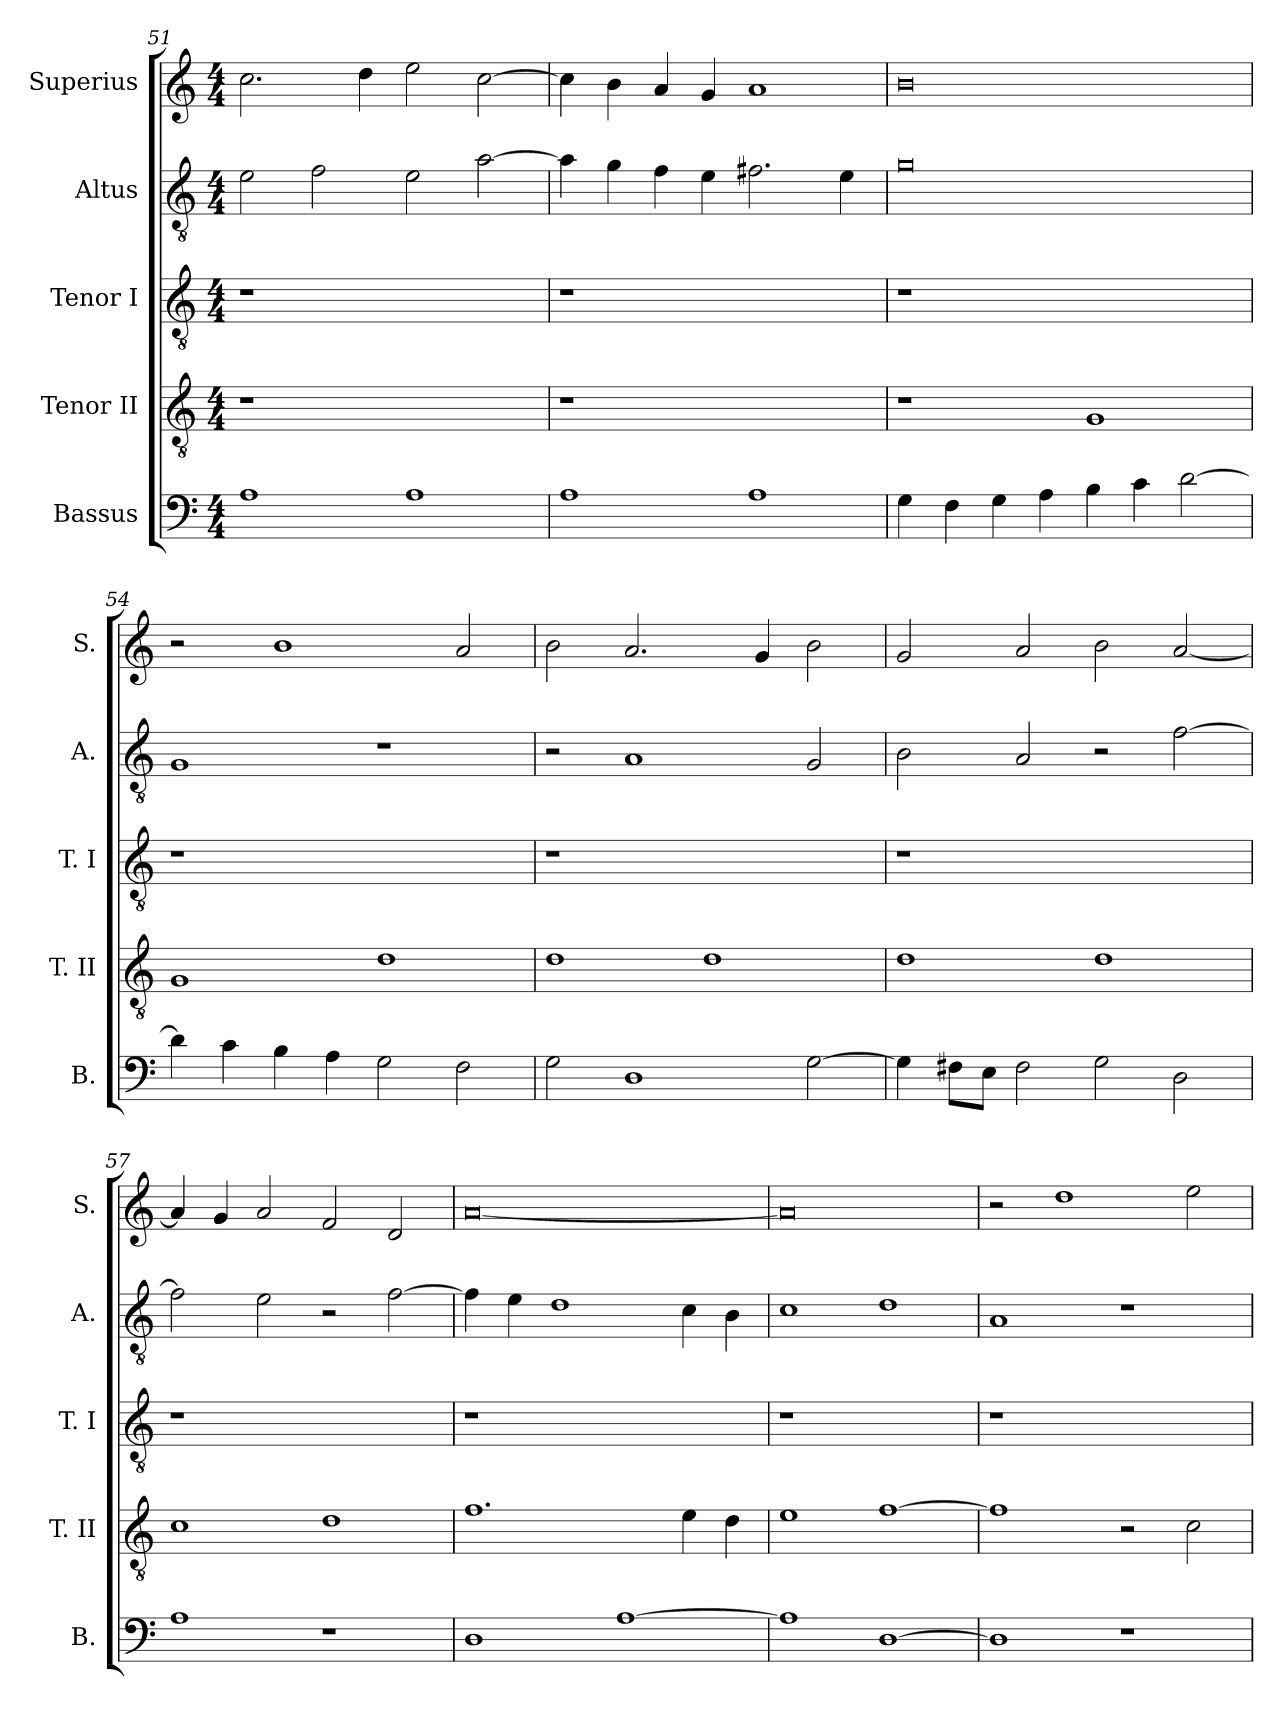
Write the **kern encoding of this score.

**kern	**kern	**kern	**kern	**kern
*part5	*part4	*part3	*part2	*part1
*staff5	*staff4	*staff3	*staff2	*staff1
*I"Bassus	*I"Tenor II	*I"Tenor I	*I"Altus	*I"Superius
*I'B.	*I'T. II	*I'T. I	*I'A.	*I'S.
*clefF4	*clefGv2	*clefGv2	*clefGv2	*clefG2
*	*ITrd7c12	*ITrd7c12	*ITrd7c12	*
*k[]	*k[]	*k[]	*k[]	*k[]
*C:	*C:	*C:	*C:	*C:
*M4/4	*M4/4	*M4/4	*M4/4	*M4/4
=51	=51	=51	=51	=51
!	!LO:N:vis=1	!LO:N:vis=1	!	!
1Ai	1r	1r	2Ei\	2.cci\
.	.	.	2Fi\	.
.	.	.	.	4ddi\
1Ai	1ryy	1ryy	2Ei\	2eei\
.	.	.	[>2Ai\	[>2cci\
=52	=52	=52	=52	=52
!	!LO:N:vis=1	!LO:N:vis=1	!	!
1Ai	1r	1r	4Ai\]	4cci\]
.	.	.	4Gi\	4bi\
.	.	.	4Fi\	4ai/
.	.	.	4Ei\	4gi/
1Ai	1ryy	1ryy	2.F#Xi\	1ai
.	.	.	4Ei\	.
!!LO:PB:g=z
=53	=53	=53	=53	=53
!	!	!LO:N:vis=1	!	!
4Gi\	1r	1r	0Gi	0bi
4Fi\	.	.	.	.
4Gi\	.	.	.	.
4Ai\	.	.	.	.
4Bi\	1GGi	1ryy	.	.
4ci\	.	.	.	.
[>2di\	.	.	.	.
=54	=54	=54	=54	=54
!	!	!LO:N:vis=1	!	!
4di\]	1GGi	1r	1GGi	2r
4ci\	.	.	.	.
4Bi\	.	.	.	1bi
4Ai\	.	.	.	.
2Gi\	1Di	1ryy	1r	.
2Fi\	.	.	.	2ai/
=55	=55	=55	=55	=55
!	!	!LO:N:vis=1	!	!
2Gi\	1Di	1r	2r	2bi\
1Di	.	.	1AAi	2.ai/
.	1Di	1ryy	.	.
.	.	.	.	4gi/
[>2Gi\	.	.	2GGi/	2bi\
=56	=56	=56	=56	=56
!	!	!LO:N:vis=1	!	!
4Gi\]	1Di	1r	2BBi\	2gi/
8F#Xi\L	.	.	.	.
8Ei\J	.	.	.	.
2F#i\	.	.	2AAi/	2ai/
2Gi\	1Di	1ryy	2r	2bi\
2Di\	.	.	[>2Fi\	[<2ai/
!!LO:LB:g=z
=57	=57	=57	=57	=57
!	!	!LO:N:vis=1	!	!
1Ai	1Ci	1r	2Fi\]	4ai/]
.	.	.	.	4gi/
.	.	.	2Ei\	2ai/
1r	1Di	1ryy	2r	2fi/
.	.	.	[>2Fi\	2di/
=58	=58	=58	=58	=58
!	!	!LO:N:vis=1	!	!
1Di	1.Fi	1r	4Fi\]	[<0ai
.	.	.	4Ei\	.
.	.	.	1Di	.
[>1Ai	.	1ryy	.	.
.	4Ei\	.	4Ci\	.
.	4Di\	.	4BBi\	.
=59	=59	=59	=59	=59
!	!	!LO:N:vis=1	!	!
1Ai]	1Ei	1r	1Ci	0ai]
[>1Di	[>1Fi	1ryy	1Di	.
=60	=60	=60	=60	=60
!	!	!LO:N:vis=1	!	!
1Di]	1Fi]	1r	1AAi	2r
.	.	.	.	1ddi
1r	2r	1ryy	1r	.
.	2Ci\	.	.	2eei\
=	=	=	=	=
*-	*-	*-	*-	*-
